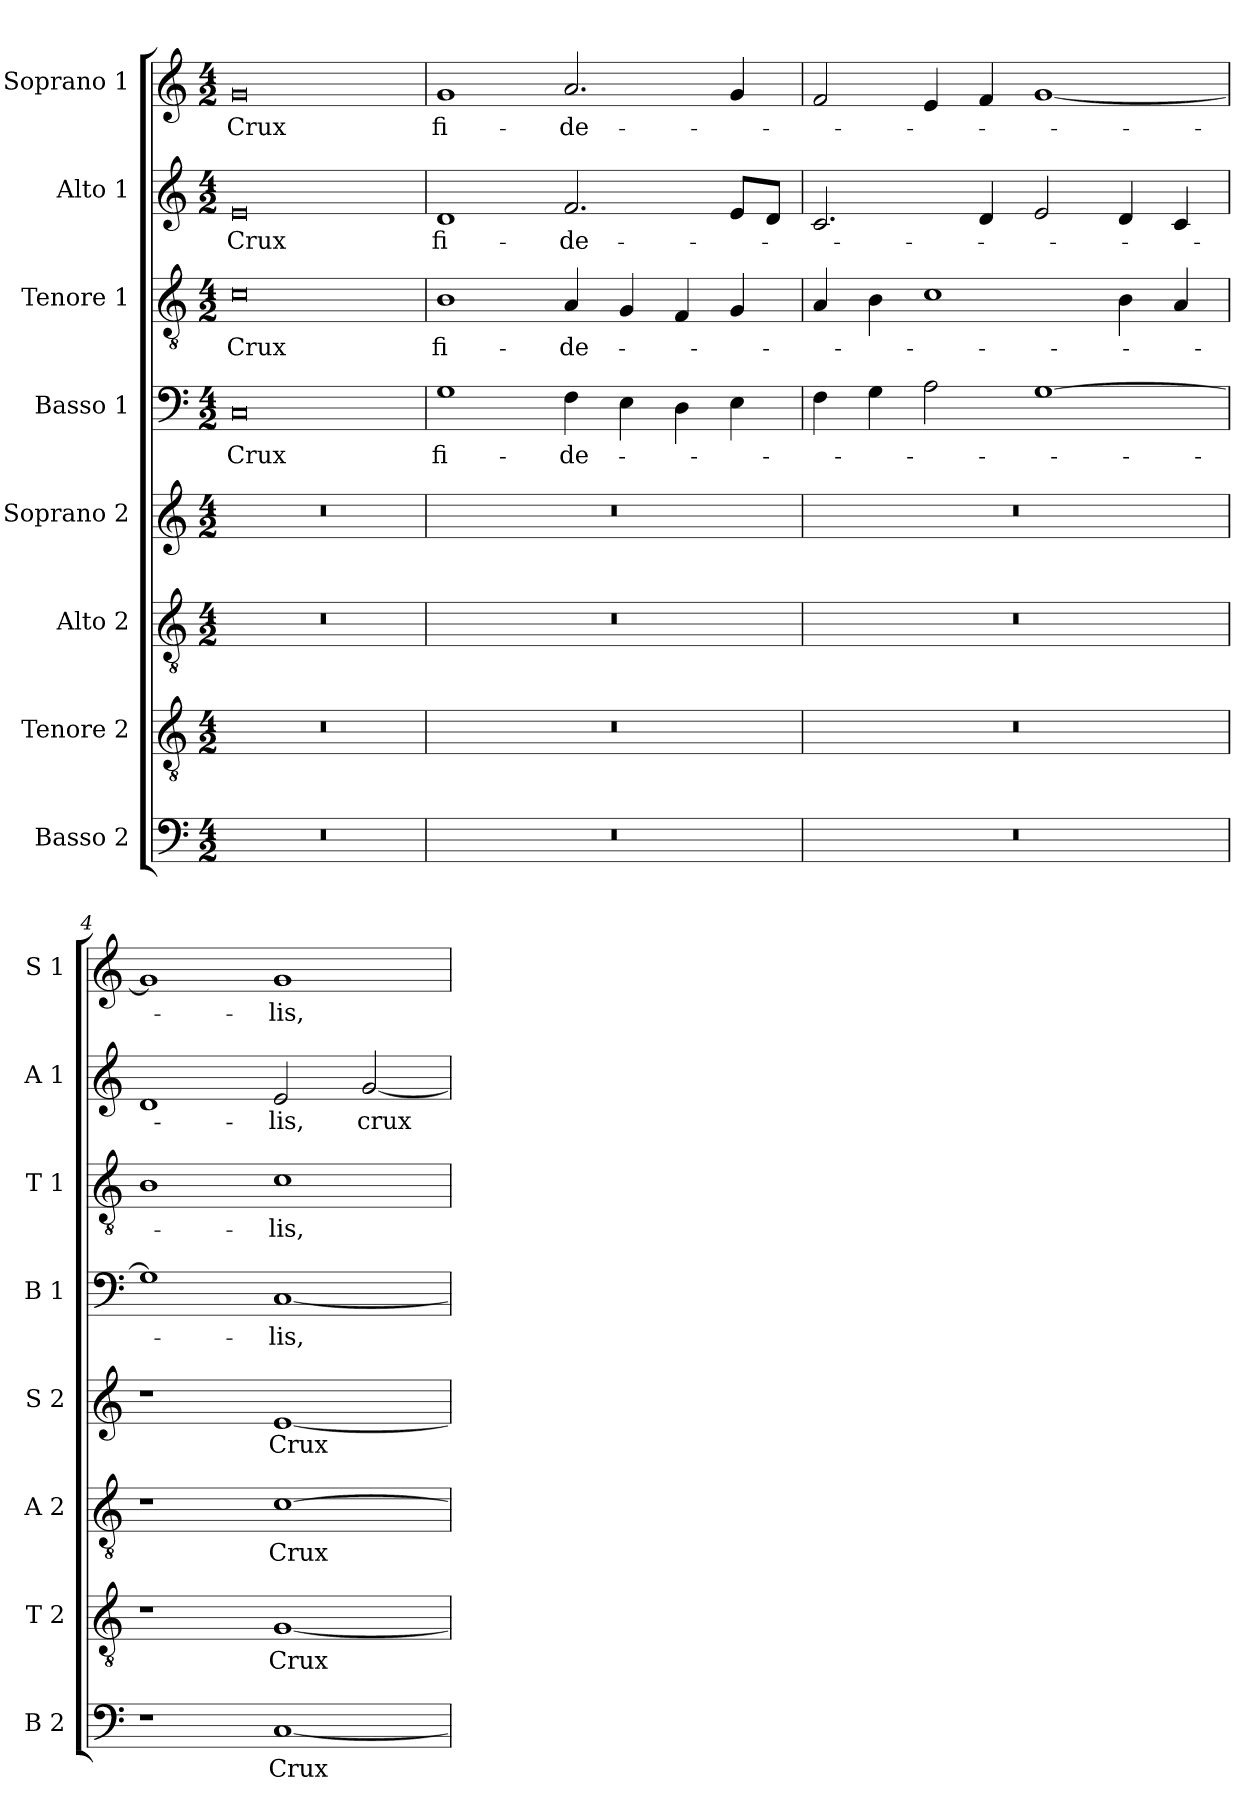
**kern	**text	**kern	**text	**kern	**text	**kern	**text	**kern	**text	**kern	**text	**kern	**text	**kern	**text
*part8	*part8	*part7	*part7	*part6	*part6	*part5	*part5	*part4	*part4	*part3	*part3	*part2	*part2	*part1	*part1
*staff8	*staff8	*staff7	*staff7	*staff6	*staff6	*staff5	*staff5	*staff4	*staff4	*staff3	*staff3	*staff2	*staff2	*staff1	*staff1
*I"Basso 2	*	*I"Tenore 2	*	*I"Alto 2	*	*I"Soprano 2	*	*I"Basso 1	*	*I"Tenore 1	*	*I"Alto 1	*	*I"Soprano 1	*
*I'B 2	*	*I'T 2	*	*I'A 2	*	*I'S 2	*	*I'B 1	*	*I'T 1	*	*I'A 1	*	*I'S 1	*
*clefF4	*	*clefGv2	*	*clefGv2	*	*clefG2	*	*clefF4	*	*clefGv2	*	*clefG2	*	*clefG2	*
*k[]	*	*k[]	*	*k[]	*	*k[]	*	*k[]	*	*k[]	*	*k[]	*	*k[]	*
*a:	*	*a:	*	*a:	*	*a:	*	*a:	*	*a:	*	*a:	*	*a:	*
*M4/2	*	*M4/2	*	*M4/2	*	*M4/2	*	*M4/2	*	*M4/2	*	*M4/2	*	*M4/2	*
=1	=1	=1	=1	=1	=1	=1	=1	=1	=1	=1	=1	=1	=1	=1	=1
!	!	!	!	!	!	!	!	!	!LO:LY:b	!	!LO:LY:b	!	!LO:LY:b	!	!LO:LY:b
0r	.	0r	.	0r	.	0r	.	0C	Crux	0c	Crux	0e	Crux	0g	Crux
=2	=2	=2	=2	=2	=2	=2	=2	=2	=2	=2	=2	=2	=2	=2	=2
!	!	!	!	!	!	!	!	!	!LO:LY:b	!	!LO:LY:b	!	!LO:LY:b	!	!LO:LY:b
0r	.	0r	.	0r	.	0r	.	1G	fi-	1B	fi-	1d	fi-	1g	fi-
!	!	!	!	!	!	!	!	!	!LO:LY:b	!	!LO:LY:b	!	!LO:LY:b	!	!LO:LY:b
.	.	.	.	.	.	.	.	4F\	-de-	4A/	-de-	2.f/	-de-	2.a/	-de-
.	.	.	.	.	.	.	.	4E\	.	4G/	.	.	.	.	.
.	.	.	.	.	.	.	.	4D\	.	4F/	.	.	.	.	.
.	.	.	.	.	.	.	.	4E\	.	4G/	.	8e/L	.	4g/	.
.	.	.	.	.	.	.	.	.	.	.	.	8d/J	.	.	.
=3	=3	=3	=3	=3	=3	=3	=3	=3	=3	=3	=3	=3	=3	=3	=3
0r	.	0r	.	0r	.	0r	.	4F\	.	4A/	.	2.c/	.	2f/	.
.	.	.	.	.	.	.	.	4G\	.	4B\	.	.	.	.	.
.	.	.	.	.	.	.	.	2A\	.	1c	.	.	.	4e/	.
.	.	.	.	.	.	.	.	.	.	.	.	4d/	.	4f/	.
.	.	.	.	.	.	.	.	[1G	.	.	.	2e/	.	[1g	.
.	.	.	.	.	.	.	.	.	.	4B\	.	4d/	.	.	.
.	.	.	.	.	.	.	.	.	.	4A/	.	4c/	.	.	.
=4	=4	=4	=4	=4	=4	=4	=4	=4	=4	=4	=4	=4	=4	=4	=4
1r	.	1r	.	1r	.	1r	.	1G]	.	1B	.	1d	.	1g]	.
!	!LO:LY:b	!	!LO:LY:b	!	!LO:LY:b	!	!LO:LY:b	!	!LO:LY:b	!	!LO:LY:b	!	!LO:LY:b	!	!LO:LY:b
[1C	Crux	[1G	Crux	[1c	Crux	[1e	Crux	[1C	-lis,	1c	-lis,	2e/	-lis,	1g	-lis,
!	!	!	!	!	!	!	!	!	!	!	!	!	!LO:LY:b	!	!
.	.	.	.	.	.	.	.	.	.	.	.	[2g/	crux	.	.
=	=	=	=	=	=	=	=	=	=	=	=	=	=	=	=
*-	*-	*-	*-	*-	*-	*-	*-	*-	*-	*-	*-	*-	*-	*-	*-
